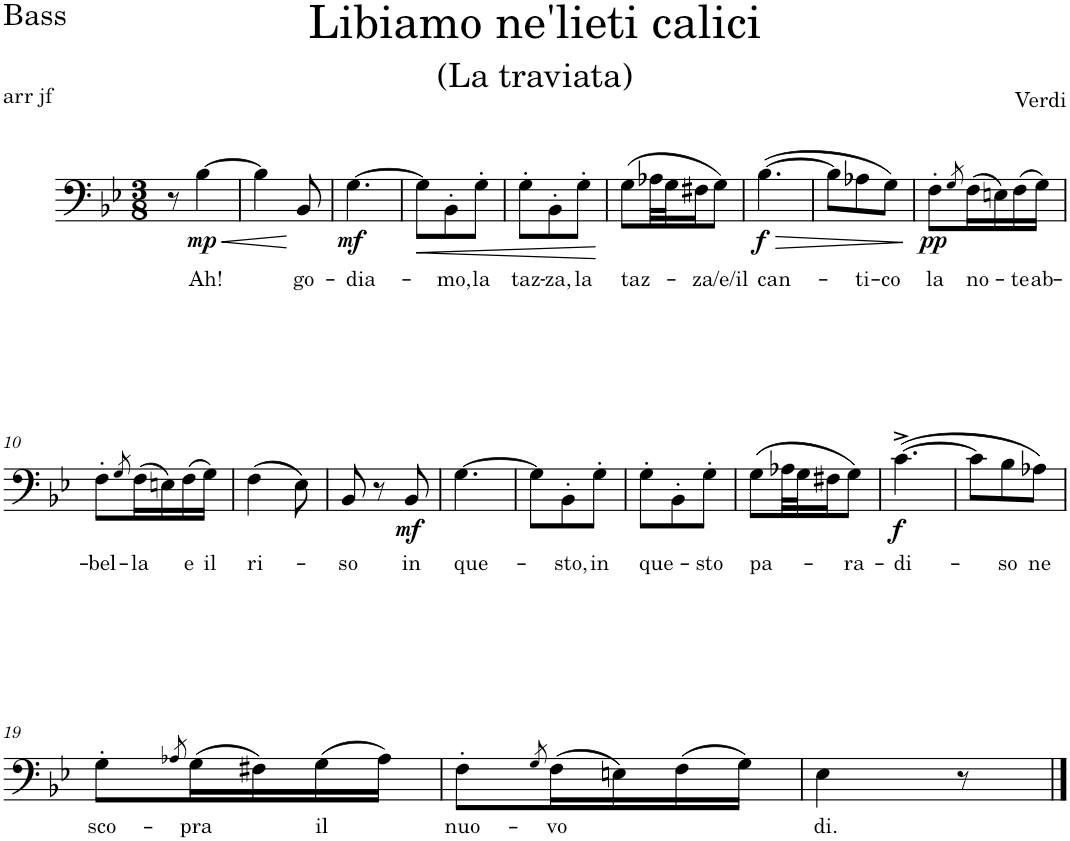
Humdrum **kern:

**kern	**text	**dynam
*part1	*part1	*part1
*staff1	*staff1	*staff1
*I"Bass	*	*
*I'B.	*	*
*clefF4	*	*
*k[b-e-]	*	*
*M3/8	*	*
=1	=1	=1
8r	.	.
!	!LO:LY:b	!LO:HP:b
!	!	!LO:DY:n=1:b
[4B-\	Ah!	< mp
=2	=2	=2
4B-\]	.	.
!	!LO:LY:b	!
8BB-/	go-	[
=3	=3	=3
!	!LO:LY:b	!LO:DY:b
[4.G\	-dia-	mf
=4	=4	=4
!	!	!LO:HP:b
8G\L]	.	<
!	!LO:LY:b	!
8BB-'\	-mo,	.
!	!LO:LY:b	!
8G'\J	la	.
=5	=5	=5
!	!LO:LY:b	!
8G'\L	taz-	.
!	!LO:LY:b	!
8BB-'\	-za,	.
!	!LO:LY:b	!
8G'\J	la	.
.	.	[
=6	=6	=6
!	!LO:LY:b	!
(8G\L	taz-	.
32A-X\LL	.	.
32G\J	.	.
16F#X\J	.	.
!	!LO:LY:b	!
8G\J)	-za/e/il	.
=7	=7	=7
!	!LO:LY:b	!LO:HP:b
!	!	!LO:DY:n=1:b
([4.B-\	can-	> f
=8	=8	=8
8B-\L]	.	.
!	!LO:LY:b	!
8A-X\	-ti-	.
!	!LO:LY:b	!
8G\J)	-co	.
.	.	]
=9	=9	=9
!	!LO:LY:b	!LO:DY:b
8F'\L	la	pp
8qG/	.	.
!	!LO:LY:b	!
(16F\L	no-	.
16En\)	.	.
!	!LO:LY:b	!
(16F\	-te	.
!	!LO:LY:b	!
16G\JJ)	ab-	.
!!LO:LB:g=z
=10	=10	=10
!	!LO:LY:b	!
8F'\L	-bel-	.
8qG/	.	.
!	!LO:LY:b	!
(16F\L	-la	.
16En\)	.	.
!	!LO:LY:b	!
(16F\	e	.
!	!LO:LY:b	!
16G\JJ)	il	.
=11	=11	=11
!	!LO:LY:b	!
(4F\	ri-	.
8E-\)	.	.
=12	=12	=12
!	!LO:LY:b	!
8BB-/	-so	.
8r	.	.
!	!LO:LY:b	!LO:DY:b
8BB-/	in	mf
=13	=13	=13
!	!LO:LY:b	!
[4.G\	que-	.
=14	=14	=14
8G\L]	.	.
!	!LO:LY:b	!
8BB-'\	-sto,	.
!	!LO:LY:b	!
8G'\J	in	.
=15	=15	=15
!	!LO:LY:b	!
8G'\L	que-	.
8BB-'\	.	.
!	!LO:LY:b	!
8G'\J	-sto	.
=16	=16	=16
!	!LO:LY:b	!
(8G\L	pa-	.
32A-X\LL	.	.
32G\J	.	.
16F#X\J	.	.
!	!LO:LY:b	!
8G\J)	-ra-	.
=17	=17	=17
!	!LO:LY:b	!LO:DY:b
([4.c^\	-di-	f
=18	=18	=18
8c\L]	.	.
!	!LO:LY:b	!
8B-\	-so	.
!	!LO:LY:b	!
8A-X\J)	ne	.
!!LO:LB:g=z
=19	=19	=19
!	!LO:LY:b	!
8G'\L	sco-	.
8qA-X/	.	.
!	!LO:LY:b	!
(16G\L	-pra	.
16F#X\)	.	.
!	!LO:LY:b	!
(16G\	il	.
16A-\JJ)	.	.
=20	=20	=20
!	!LO:LY:b	!
8F'\L	nuo-	.
8qG/	.	.
!	!LO:LY:b	!
(16F\L	-vo	.
16En\)	.	.
(16F\	.	.
16G\JJ)	.	.
=21	=21	=21
!	!LO:LY:b	!
4E-\	di.	.
8r	.	.
==	==	==
*-	*-	*-
